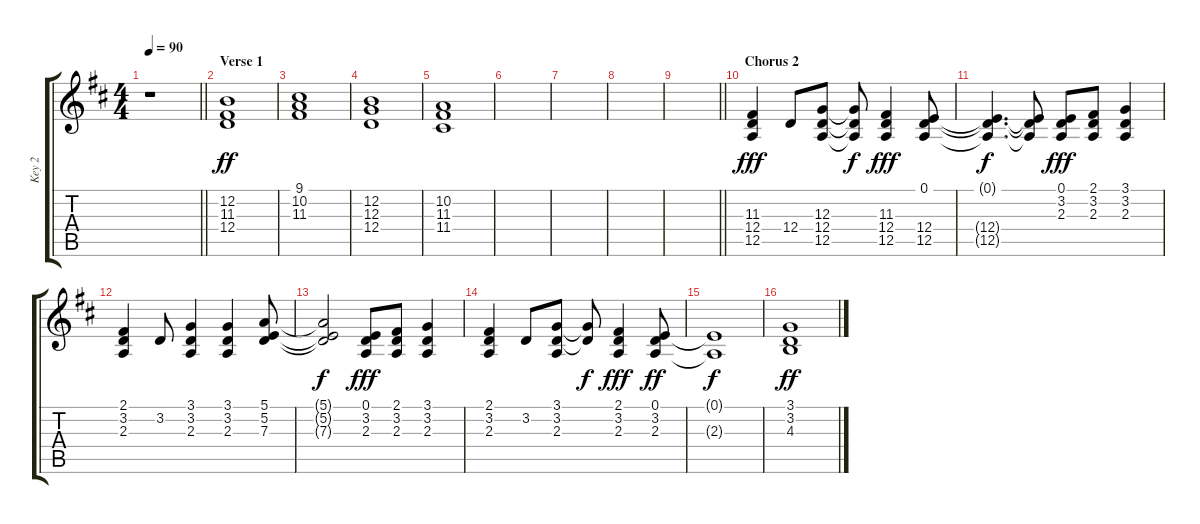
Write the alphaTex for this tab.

\track ("Key 2" "Key 2") {instrument choiraahs}
\staff {score tabs}
\tuning (E4 B3 G3 D3 A2 E2) {hide}
\ts (4 4)
\tempo 90
\clef g2
\barLineRight lightlight
\ks d
r.1{dy f} |
\section ("" "Verse 1")
(12.2 11.3 12.4).1{dy ff} |
(9.1 10.2 11.3).1 |
(12.2 12.3 12.4).1 |
(10.2 11.3 11.4).1 |
|
|
|
\barLineRight lightlight
|
\section ("" "Chorus 2")
(11.3 12.4 12.5).4{dy fff} 12.4.8 (12.3 12.4 12.5).8 (12.3{t} 12.4{t} 12.5{t}).8{dy f} (11.3 12.4 12.5).4{dy fff} (0.1 12.4 12.5).8 |
(0.1{t} 12.4{t} 12.5{t}).4{d dy f} (0.1{t} 12.4{t} 12.5{t}).8 (0.1 3.2 2.3).8{dy fff} (2.1 3.2 2.3).8 (3.1 3.2 2.3).4 |
(2.1 3.2 2.3).4 3.2.8 (3.1 3.2 2.3).4 (3.1 3.2 2.3).4 (5.1 5.2 7.3).8 |
(5.1{t} 5.2{t} 7.3{t}).2{dy f} (0.1 3.2 2.3).8{dy fff} (2.1 3.2 2.3).8 (3.1 3.2 2.3).4 |
(2.1 3.2 2.3).4 3.2.8 (3.1 3.2 2.3).8 (3.1{t} 3.2{t}).8{dy f} (2.1 3.2 2.3).4{dy fff} (0.1 3.2 2.3).8{dy ff} |
(0.1{t} 2.3{t}).1{dy f} |
(3.1 3.2 4.3).1{dy ff}
